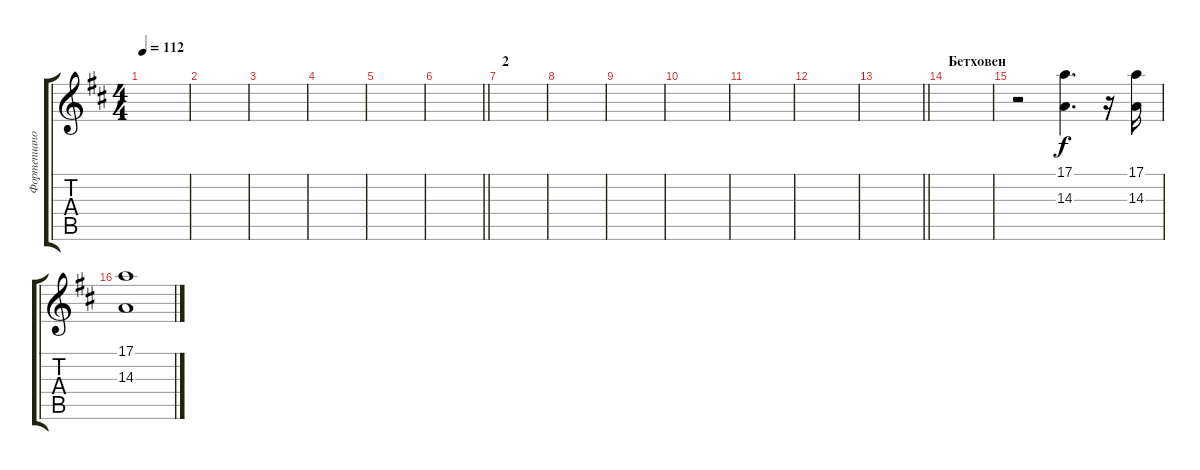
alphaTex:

\track ("Фортепиано" "Фортепиано") {instrument electricgrandpiano}
\staff {score tabs}
\tuning (E4 B3 G3 D3 A2 E2) {hide}
\ts (4 4)
\tempo 112
\clef g2
\ks bminor
|
|
|
|
|
\barLineRight lightlight
|
\section ("" "2")
|
|
|
|
|
|
\barLineRight lightlight
|
\section ("" "Бетховен")
|
r.2 (17.1 14.3).4{d} r.16 (17.1 14.3).16 |
(17.1 14.3).1
